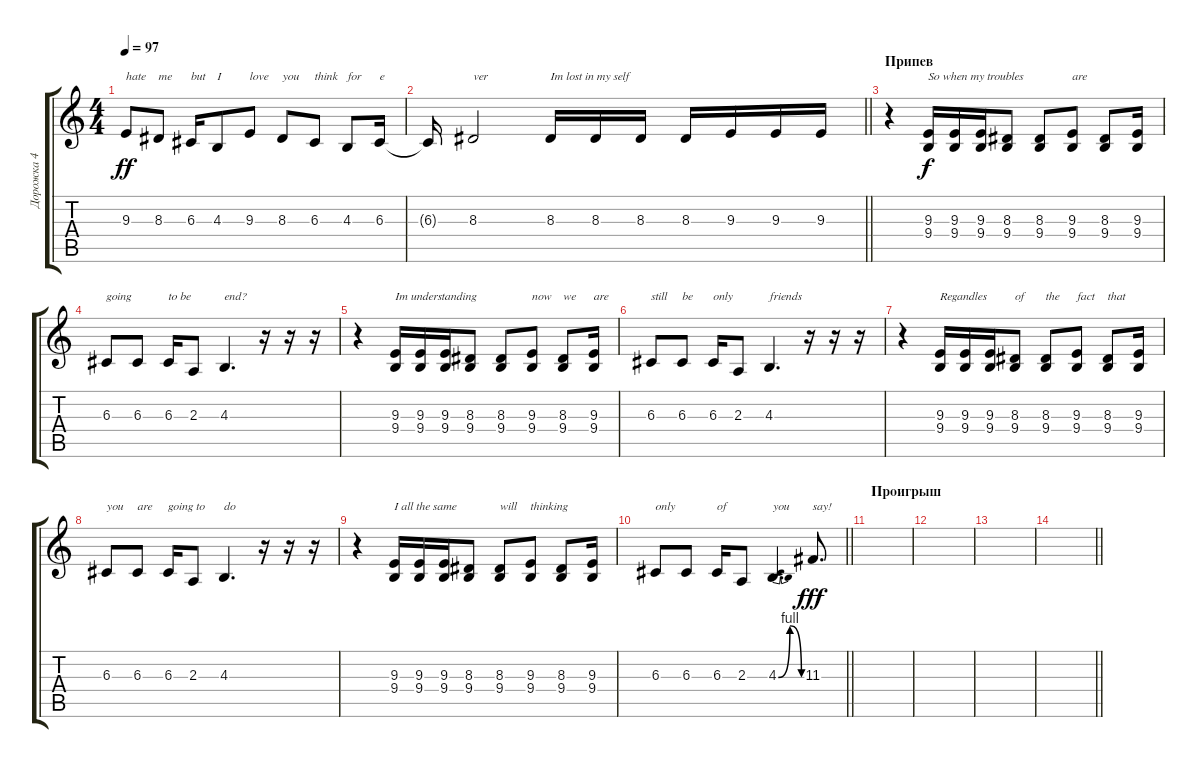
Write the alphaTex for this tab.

\track ("Дорожка 4" "Дорожка 4") {instrument lead8bassandlead}
\staff {score tabs}
\tuning (E4 B3 G3 D3 A2 E2) {hide}
\ts (4 4)
\tempo 97
\clef g2
\ks c
9.3.8{txt "hate" dy ff} 8.3.8{txt "me"} 6.3.16{txt "but"} 4.3.8{txt "I"} 9.3.8{txt "love"} 8.3.8{txt "you"} 6.3.8{txt "think"} 4.3.8{txt "for"} 6.3.16{txt "e"} |
\barLineRight lightlight
6.3{t}.16 8.3.2{txt "ver"} 8.3.16{txt "Im lost in my self"} 8.3.16 8.3.16 8.3.16 9.3.16 9.3.16 9.3.16 |
\section ("" "Припев")
r.4 (9.3 9.4).16{txt "So when my troubles" dy f} (9.3 9.4).16 (9.3 9.4).16 (8.3 9.4).8 (8.3 9.4).8 (9.3 9.4).8{txt "are"} (8.3 9.4).8 (9.3 9.4).16 |
6.3.8{txt "going"} 6.3.8 6.3.16{txt "to be"} 2.3.8 4.3.4{d txt "end?"} r.16 r.16 r.16 |
r.4 (9.3 9.4).16{txt "Im understanding"} (9.3 9.4).16 (9.3 9.4).16 (8.3 9.4).8 (8.3 9.4).8 (9.3 9.4).8{txt "now"} (8.3 9.4).8{txt "we"} (9.3 9.4).16{txt "are"} |
6.3.8{txt "still"} 6.3.8{txt "be"} 6.3.16{txt "only"} 2.3.8 4.3.4{d txt "friends"} r.16 r.16 r.16 |
r.4 (9.3 9.4).16{txt "Regandles"} (9.3 9.4).16 (9.3 9.4).16 (8.3 9.4).8{txt "of"} (8.3 9.4).8{txt "the"} (9.3 9.4).8{txt "fact"} (8.3 9.4).8{txt "that"} (9.3 9.4).16 |
6.3.8{txt "you"} 6.3.8{txt "are"} 6.3.16{txt "going to"} 2.3.8 4.3.4{d txt "do"} r.16 r.16 r.16 |
r.4 (9.3 9.4).16{txt "I all the same"} (9.3 9.4).16 (9.3 9.4).16 (8.3 9.4).8 (8.3 9.4).8{txt "will"} (9.3 9.4).8{txt "thinking"} (8.3 9.4).8 (9.3 9.4).16 |
\barLineRight lightlight
6.3.8{txt "only "} 6.3.8 6.3.16{txt "of "} 2.3.8 4.3{be (bendrelease 0 0 15 4 45 4 60 0)}.4{d txt "you"} 11.3.8{d txt "say!" dy fff} |
\section ("" "Проигрыш")
|
|
|
\barLineRight lightlight
